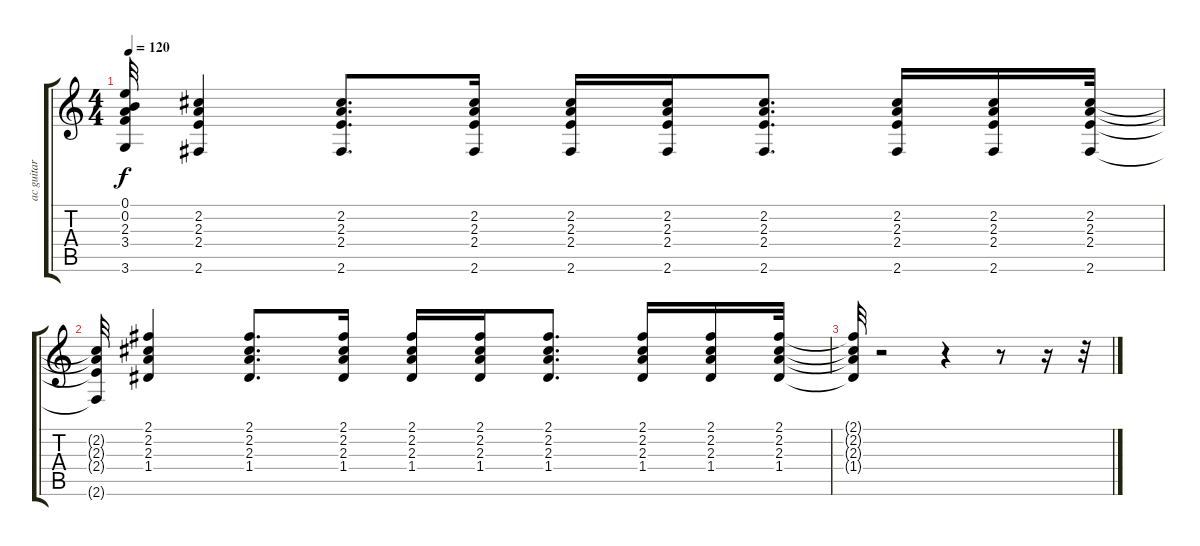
\track ("ac guitar" "ac guitar") {instrument acousticguitarsteel}
\staff {score tabs}
\tuning (E4 B3 G3 D3 A2 E2) {hide}
\ts (4 4)
\tempo 120
\clef g2
\ks c
(0.1{t} 0.2{t} 2.3{t} 3.4{t} 3.6{t}).32{dy f} (2.2 2.3 2.4 2.6).4 (2.2 2.3 2.4 2.6).8{d} (2.2 2.3 2.4 2.6).16 (2.2 2.3 2.4 2.6).16 (2.2 2.3 2.4 2.6).16 (2.2 2.3 2.4 2.6).8{d} (2.2 2.3 2.4 2.6).16 (2.2 2.3 2.4 2.6).16 (2.2 2.3 2.4 2.6).32 |
(2.2{t} 2.3{t} 2.4{t} 2.6{t}).32 (2.1 2.2 2.3 1.4).4 (2.1 2.2 2.3 1.4).8{d} (2.1 2.2 2.3 1.4).16 (2.1 2.2 2.3 1.4).16 (2.1 2.2 2.3 1.4).16 (2.1 2.2 2.3 1.4).8{d} (2.1 2.2 2.3 1.4).16 (2.1 2.2 2.3 1.4).16 (2.1 2.2 2.3 1.4).32 |
(2.1{t} 2.2{t} 2.3{t} 1.4{t}).32 r.2 r.4 r.8 r.16 r.32
